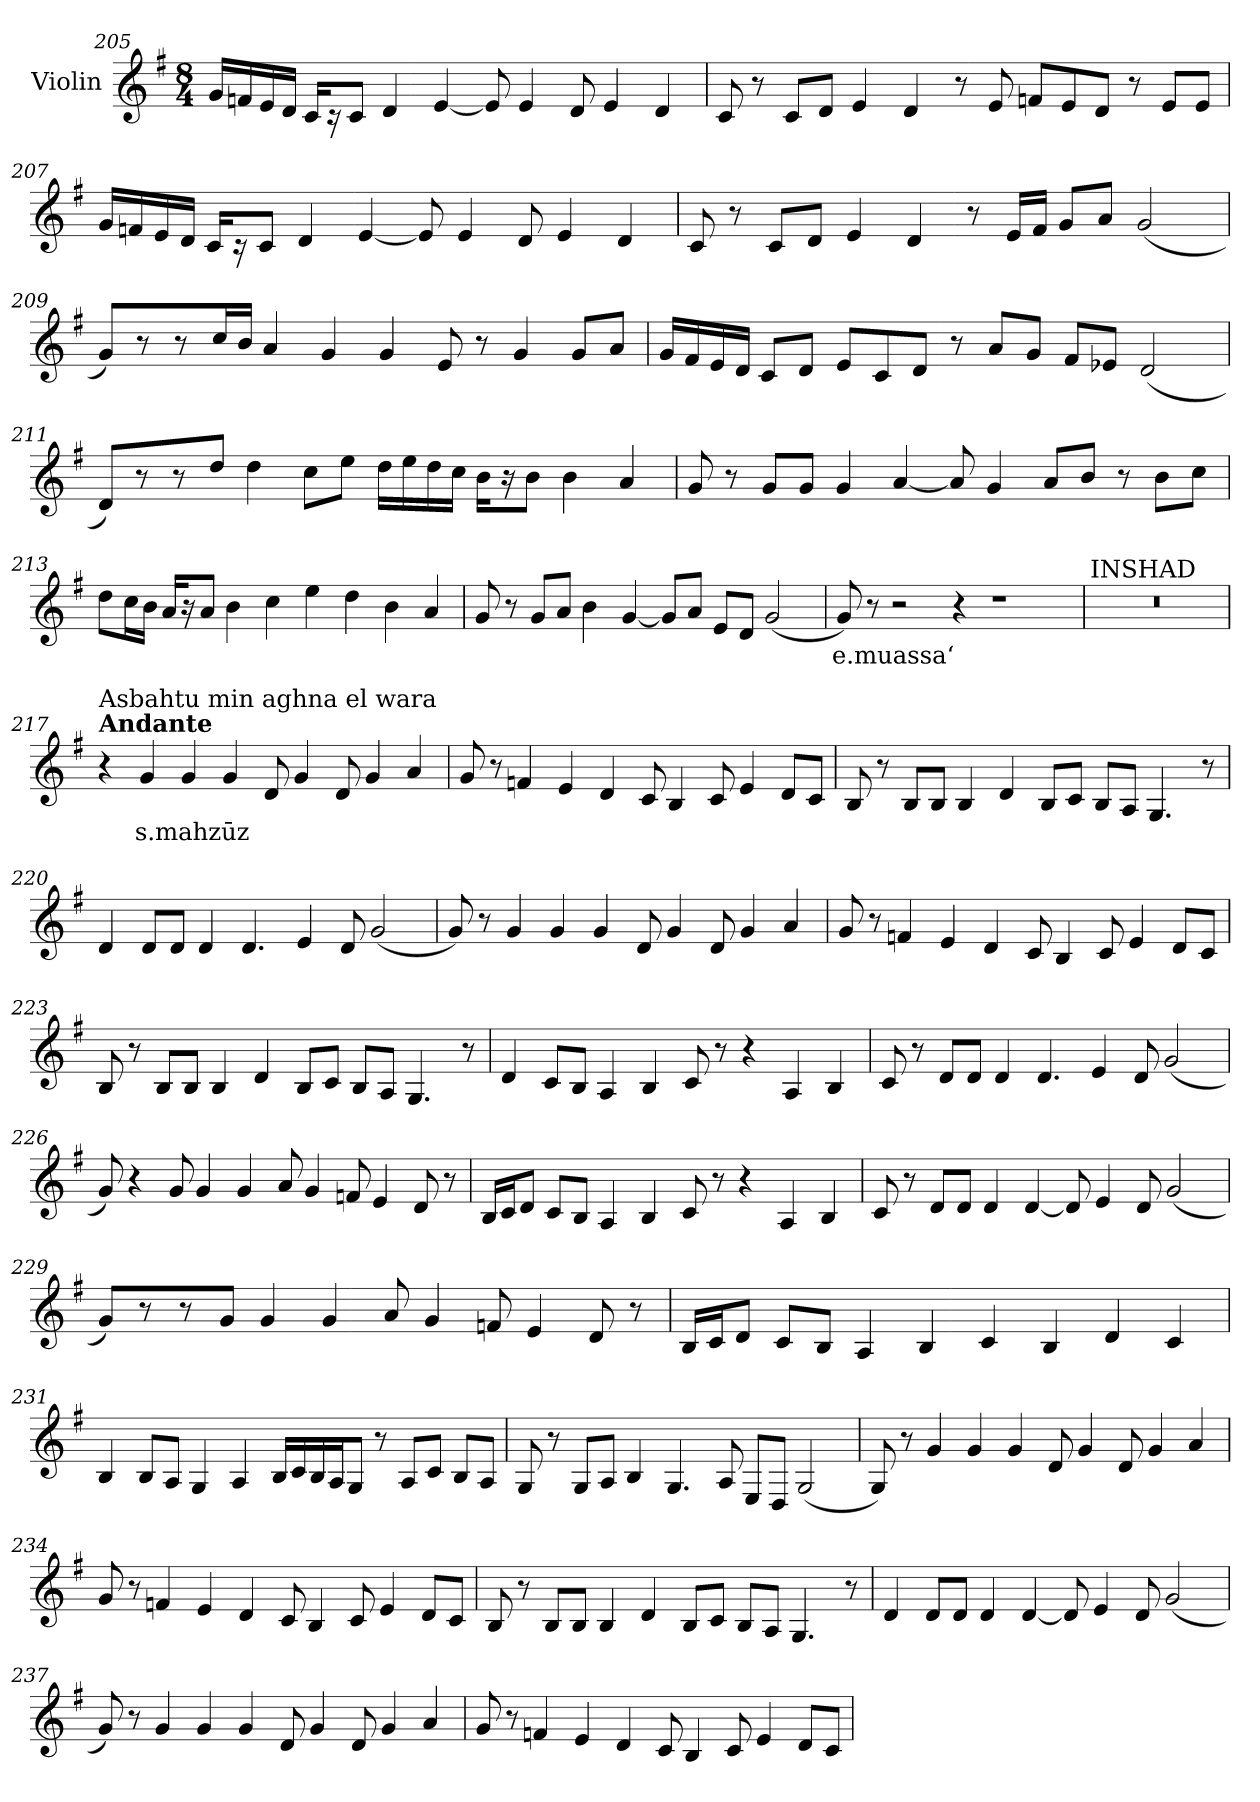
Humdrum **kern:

**kern	**text
*part1	*part1
*staff1	*staff1
*I"Violin	*
*clefG2	*
*k[f#]	*
*G:	*
*M8/4	*
=205	=205
16g/LL	.
16fn/	.
16e/	.
16d/JJ	.
16c/KL	.
16r	.
8c/J	.
4d/	.
[4e/	.
8e/]	.
4e/	.
8d/	.
4e/	.
4d/	.
!!LO:LB:g=z
=206	=206
8c/	.
8r	.
8c/L	.
8d/J	.
4e/	.
4d/	.
8r	.
8e/	.
8fn/L	.
8e/	.
8d/J	.
8r	.
8e/L	.
8e/J	.
=207	=207
16g/LL	.
16fn/	.
16e/	.
16d/JJ	.
16c/KL	.
16r	.
8c/J	.
4d/	.
[4e/	.
8e/]	.
4e/	.
8d/	.
4e/	.
4d/	.
!!LO:LB:g=z
=208	=208
8c/	.
8r	.
8c/L	.
8d/J	.
4e/	.
4d/	.
8r	.
16e/LL	.
16f#/JJ	.
8g/L	.
8a/J	.
(<2g/	.
=209	=209
8g/L)	.
8r	.
8r	.
16cc/L	.
16b/JJ	.
4a/	.
4g/	.
4g/	.
8e/	.
8r	.
4g/	.
8g/L	.
8a/J	.
!!LO:PB:g=z
=210	=210
16g/LL	.
16f#/	.
16e/	.
16d/JJ	.
8c/L	.
8d/J	.
8e/L	.
8c/	.
8d/J	.
8r	.
8a/L	.
8g/J	.
8f#/L	.
8e-X/J	.
(<2d/	.
=211	=211
8d/L)	.
8r	.
8r	.
8dd/J	.
4dd\	.
8cc\L	.
8ee\J	.
16dd\LL	.
16ee\	.
16dd\	.
16cc\JJ	.
16b\KL	.
16r	.
8b\J	.
4b\	.
4a/	.
!!LO:LB:g=z
=212	=212
8g/	.
8r	.
8g/L	.
8g/J	.
4g/	.
[4a/	.
8a/]	.
4g/	.
8a/L	.
8b/J	.
8r	.
8b\L	.
8cc\J	.
=213	=213
8dd\L	.
16cc\L	.
16b\JJ	.
16a/KL	.
16r	.
8a/J	.
4b\	.
4cc\	.
4ee\	.
4dd\	.
4b\	.
4a/	.
!!LO:LB:g=z
=214	=214
8g/	.
8r	.
8g/L	.
8a/J	.
4b\	.
[4g/	.
8g/L]	.
8a/J	.
8e/L	.
8d/J	.
(<2g/	.
=215	=215
!	!LO:LY:b
8g/)	e.muassa‘
8r	.
2r	.
4r	.
1r	.
=216	=216
!LO:TX:a:t=INSHAD	!
0r	.
!!LO:LB:g=z
=217	=217
*MM80	*
!LO:TX:a:B:t=Andante	!
!LO:TX:a:t=Asbahtu min aghna el wara	!
4r	.
!	!LO:LY:b
4g/	s.mahzūz
4g/	.
4g/	.
8d/	.
4g/	.
8d/	.
4g/	.
4a/	.
=218	=218
8g/	.
8r	.
4fn/	.
4e/	.
4d/	.
8c/	.
4B/	.
8c/	.
4e/	.
8d/L	.
8c/J	.
!!LO:LB:g=z
=219	=219
8B/	.
8r	.
8B/L	.
8B/J	.
4B/	.
4d/	.
8B/L	.
8c/J	.
8B/L	.
8A/J	.
4.G/	.
8r	.
=220	=220
4d/	.
8d/L	.
8d/J	.
4d/	.
4.d/	.
4e/	.
8d/	.
(<2g/	.
!!LO:LB:g=z
=221	=221
8g/)	.
8r	.
4g/	.
4g/	.
4g/	.
8d/	.
4g/	.
8d/	.
4g/	.
4a/	.
=222	=222
8g/	.
8r	.
4fn/	.
4e/	.
4d/	.
8c/	.
4B/	.
8c/	.
4e/	.
8d/L	.
8c/J	.
!!LO:LB:g=z
=223	=223
8B/	.
8r	.
8B/L	.
8B/J	.
4B/	.
4d/	.
8B/L	.
8c/J	.
8B/L	.
8A/J	.
4.G/	.
8r	.
=224	=224
4d/	.
8c/L	.
8B/J	.
4A/	.
4B/	.
8c/	.
8r	.
4r	.
4A/	.
4B/	.
!!LO:LB:g=z
=225	=225
8c/	.
8r	.
8d/L	.
8d/J	.
4d/	.
4.d/	.
4e/	.
8d/	.
(<2g/	.
=226	=226
8g/)	.
4r	.
8g/	.
4g/	.
4g/	.
8a/	.
4g/	.
8fn/	.
4e/	.
8d/	.
8r	.
!!LO:PB:g=z
=227	=227
16B/LL	.
16c/J	.
8d/J	.
8c/L	.
8B/J	.
4A/	.
4B/	.
8c/	.
8r	.
4r	.
4A/	.
4B/	.
=228	=228
8c/	.
8r	.
8d/L	.
8d/J	.
4d/	.
[4d/	.
8d/]	.
4e/	.
8d/	.
(<2g/	.
!!LO:LB:g=z
=229	=229
8g/L)	.
8r	.
8r	.
8g/J	.
4g/	.
4g/	.
8a/	.
4g/	.
8fn/	.
4e/	.
8d/	.
8r	.
=230	=230
16B/LL	.
16c/J	.
8d/J	.
8c/L	.
8B/J	.
4A/	.
4B/	.
4c/	.
4B/	.
4d/	.
4c/	.
!!LO:LB:g=z
=231	=231
4B/	.
8B/L	.
8A/J	.
4G/	.
4A/	.
16B/LL	.
16c/	.
16B/	.
16A/J	.
8G/J	.
8r	.
8A/L	.
8c/J	.
8B/L	.
8A/J	.
=232	=232
8G/	.
8r	.
8G/L	.
8A/J	.
4B/	.
4.G/	.
8A/	.
8E/L	.
8D/J	.
(<2G/	.
!!LO:LB:g=z
=233	=233
8G/)	.
8r	.
4g/	.
4g/	.
4g/	.
8d/	.
4g/	.
8d/	.
4g/	.
4a/	.
=234	=234
8g/	.
8r	.
4fn/	.
4e/	.
4d/	.
8c/	.
4B/	.
8c/	.
4e/	.
8d/L	.
8c/J	.
!!LO:LB:g=z
=235	=235
8B/	.
8r	.
8B/L	.
8B/J	.
4B/	.
4d/	.
8B/L	.
8c/J	.
8B/L	.
8A/J	.
4.G/	.
8r	.
=236	=236
4d/	.
8d/L	.
8d/J	.
4d/	.
[4d/	.
8d/]	.
4e/	.
8d/	.
(<2g/	.
!!LO:LB:g=z
=237	=237
8g/)	.
8r	.
4g/	.
4g/	.
4g/	.
8d/	.
4g/	.
8d/	.
4g/	.
4a/	.
=238	=238
8g/	.
8r	.
4fn/	.
4e/	.
4d/	.
8c/	.
4B/	.
8c/	.
4e/	.
8d/L	.
8c/J	.
=	=
*-	*-
